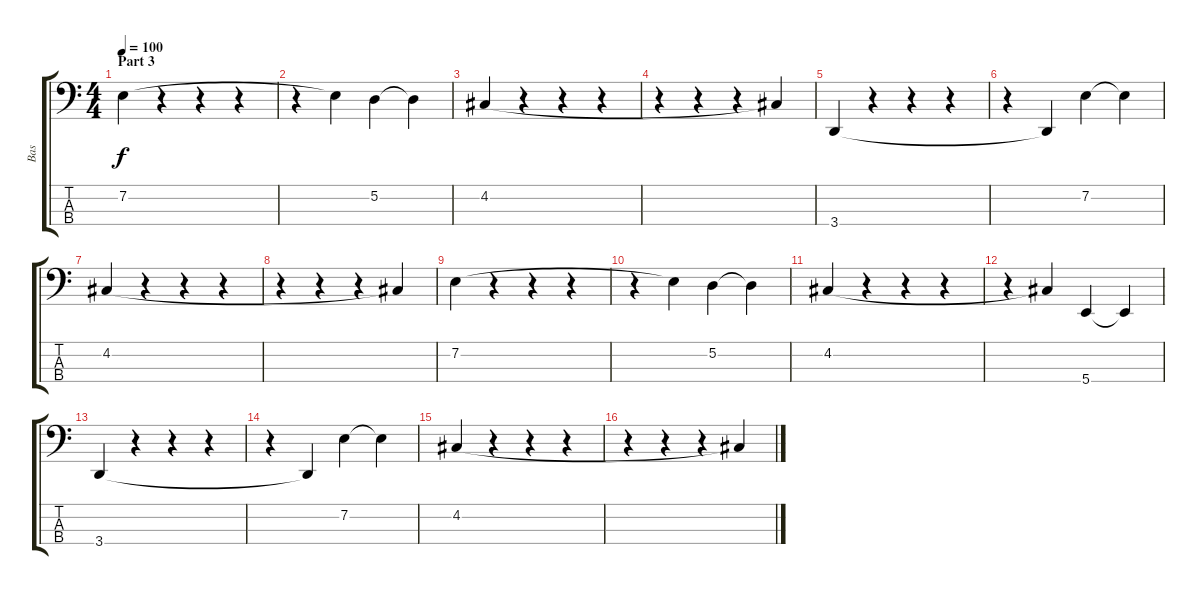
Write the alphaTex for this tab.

\track ("Bas" "Bas") {instrument electricbasspick}
\staff {score tabs}
\tuning (D2 A1 E1 B0) {hide}
\ts (4 4)
\section ("" "Part 3")
\tempo 100
\clef f4
\ks c
7.2.4{dy f} r.4 r.4 r.4 |
r.4 7.2{t}.4 5.2.4 5.2{t}.4 |
4.2.4 r.4 r.4 r.4 |
r.4 r.4 r.4 4.2{t}.4 |
3.4.4 r.4 r.4 r.4 |
r.4 3.4{t}.4 7.2.4 7.2{t}.4 |
4.2.4 r.4 r.4 r.4 |
r.4 r.4 r.4 4.2{t}.4 |
7.2.4 r.4 r.4 r.4 |
r.4 7.2{t}.4 5.2.4 5.2{t}.4 |
4.2.4 r.4 r.4 r.4 |
r.4 4.2{t}.4 5.4.4 5.4{t}.4 |
3.4.4 r.4 r.4 r.4 |
r.4 3.4{t}.4 7.2.4 7.2{t}.4 |
4.2.4 r.4 r.4 r.4 |
r.4 r.4 r.4 4.2{t}.4
